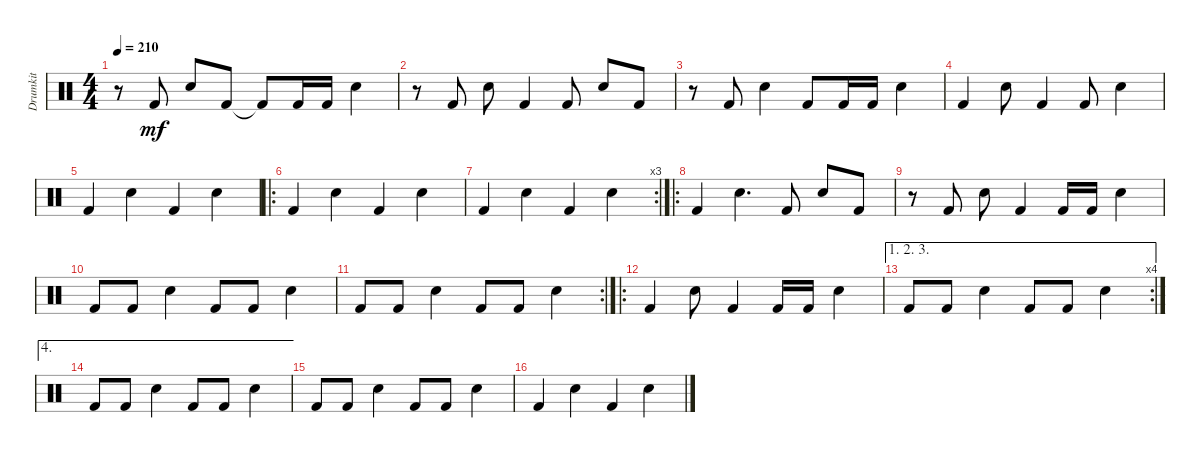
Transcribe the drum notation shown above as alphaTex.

\track ("Drumkit" "Drumkit") {instrument percussion}
\staff {score}
\articulation defaults
\ts (4 4)
\tempo 210
\clef neutral
\ks c
r.8{dy mf} "Kick (hit) 2".8 "Snare (hit) 2".8 "Kick (hit) 2".8 "Kick (hit) 2"{t}.8 "Kick (hit) 2".16 "Kick (hit) 2".16 "Snare (hit) 2".4 |
r.8 "Kick (hit) 2".8 "Snare (hit) 2".8 "Kick (hit) 2".4 "Kick (hit) 2".8 "Snare (hit) 2".8 "Kick (hit) 2".8 |
r.8 "Kick (hit) 2".8 "Snare (hit) 2".4 "Kick (hit) 2".8 "Kick (hit) 2".16 "Kick (hit) 2".16 "Snare (hit) 2".4 |
"Kick (hit) 2".4 "Snare (hit) 2".8 "Kick (hit) 2".4 "Kick (hit) 2".8 "Snare (hit) 2".4 |
"Kick (hit) 2".4 "Snare (hit) 2".4 "Kick (hit) 2".4 "Snare (hit) 2".4 |
\ro "Kick (hit) 2".4 "Snare (hit) 2".4 "Kick (hit) 2".4 "Snare (hit) 2".4
|
\rc 3 "Kick (hit) 2".4 "Snare (hit) 2".4 "Kick (hit) 2".4 "Snare (hit) 2".4
|
\ro "Kick (hit) 2".4 "Snare (hit) 2".4{d} "Kick (hit) 2".8 "Snare (hit) 2".8 "Kick (hit) 2".8
|
r.8 "Kick (hit) 2".8 "Snare (hit) 2".8 "Kick (hit) 2".4 "Kick (hit) 2".16 "Kick (hit) 2".16 "Snare (hit) 2".4 |
"Kick (hit) 2".8 "Kick (hit) 2".8 "Snare (hit) 2".4 "Kick (hit) 2".8 "Kick (hit) 2".8 "Snare (hit) 2".4 |
\rc 2 "Kick (hit) 2".8 "Kick (hit) 2".8 "Snare (hit) 2".4 "Kick (hit) 2".8 "Kick (hit) 2".8 "Snare (hit) 2".4
|
\ro "Kick (hit) 2".4 "Snare (hit) 2".8 "Kick (hit) 2".4 "Kick (hit) 2".16 "Kick (hit) 2".16 "Snare (hit) 2".4
|
\ae (1 2 3)
\rc 4 "Kick (hit) 2".8 "Kick (hit) 2".8 "Snare (hit) 2".4 "Kick (hit) 2".8 "Kick (hit) 2".8 "Snare (hit) 2".4
|
\ae 4 "Kick (hit) 2".8 "Kick (hit) 2".8 "Snare (hit) 2".4 "Kick (hit) 2".8 "Kick (hit) 2".8 "Snare (hit) 2".4
|
"Kick (hit) 2".8 "Kick (hit) 2".8 "Snare (hit) 2".4 "Kick (hit) 2".8 "Kick (hit) 2".8 "Snare (hit) 2".4 |
"Kick (hit) 2".4 "Snare (hit) 2".4 "Kick (hit) 2".4 "Snare (hit) 2".4
